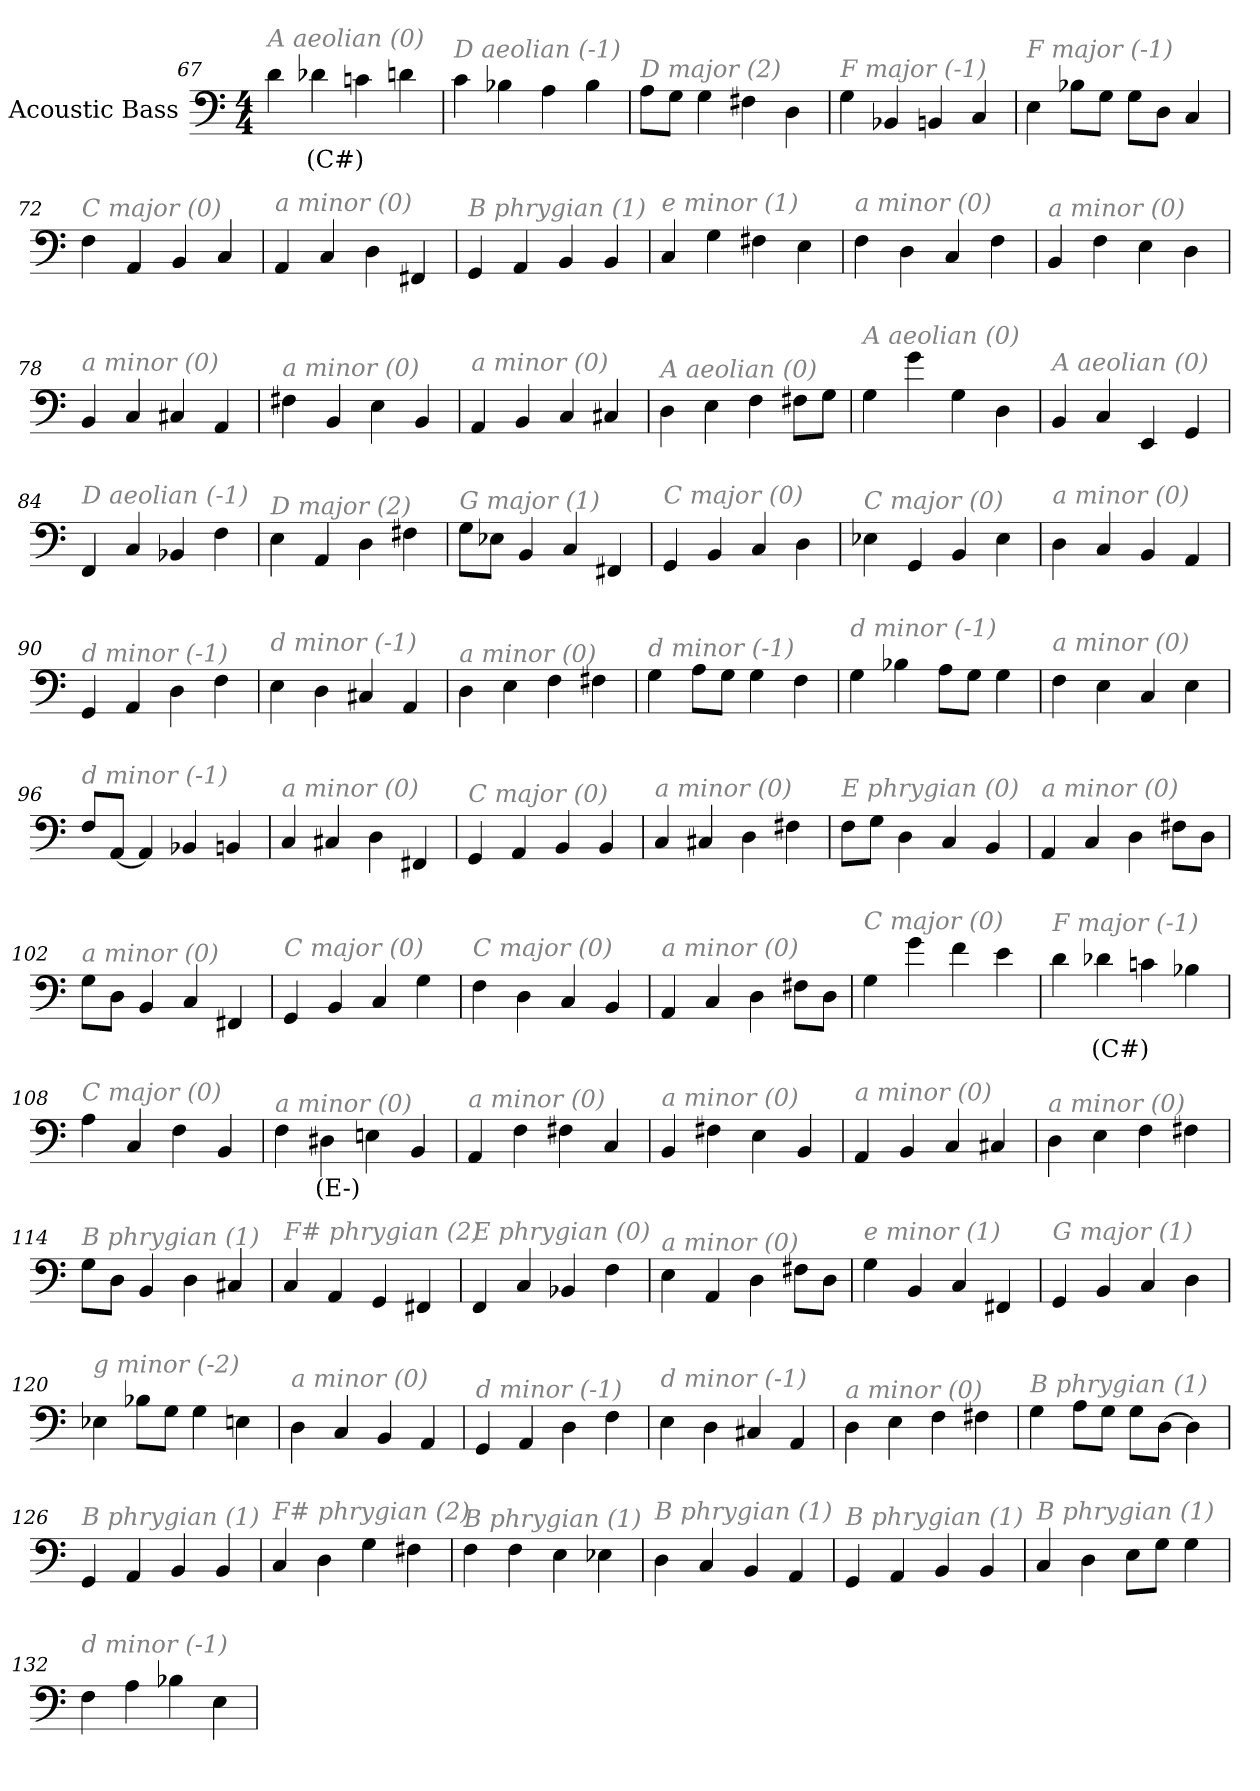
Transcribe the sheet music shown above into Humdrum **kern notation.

**kern	**text
*part1	*part1
*staff1	*staff1
*I"Acoustic Bass	*
*clefF4	*
*ITrd7c12	*
*k[]	*
*C:	*
*M4/4	*
=67	=67
!LO:TX:i:color=#808080:t=A aeolian (0)	!
4D	.
4D-Xi	(C#)
4Cn	.
4D	.
=68	=68
!LO:TX:i:color=#808080:t=D aeolian (-1)	!
4C	.
4BB-X	.
4AA	.
4BB-	.
=69	=69
!LO:TX:i:color=#808080:t=D major (2)	!
8AAL	.
8GGJ	.
4GG	.
4FF#X	.
4DD	.
=70	=70
!LO:TX:i:color=#808080:t=F major (-1)	!
4GG	.
4BBB-X	.
4BBBn	.
4CC	.
=71	=71
!LO:TX:i:color=#808080:t=F major (-1)	!
4EE	.
8BB-XL	.
8GGJ	.
8GGL	.
8DDJ	.
4CC	.
=72	=72
!LO:TX:i:color=#808080:t=C major (0)	!
4FF	.
4AAA	.
4BBB	.
4CC	.
=73	=73
!LO:TX:i:color=#808080:t=a minor (0)	!
4AAA	.
4CC	.
4DD	.
4FFF#X	.
=74	=74
!LO:TX:i:color=#808080:t=B phrygian (1)	!
4GGG	.
4AAA	.
4BBB	.
4BBB	.
=75	=75
!LO:TX:i:color=#808080:t=e minor (1)	!
4CC	.
4GG	.
4FF#X	.
4EE	.
=76	=76
!LO:TX:i:color=#808080:t=a minor (0)	!
4FF	.
4DD	.
4CC	.
4FF	.
=77	=77
!LO:TX:i:color=#808080:t=a minor (0)	!
4BBB	.
4FF	.
4EE	.
4DD	.
=78	=78
!LO:TX:i:color=#808080:t=a minor (0)	!
4BBB	.
4CC	.
4CC#X	.
4AAA	.
=79	=79
!LO:TX:i:color=#808080:t=a minor (0)	!
4FF#X	.
4BBB	.
4EE	.
4BBB	.
=80	=80
!LO:TX:i:color=#808080:t=a minor (0)	!
4AAA	.
4BBB	.
4CC	.
4CC#X	.
=81	=81
!LO:TX:i:color=#808080:t=A aeolian (0)	!
4DD	.
4EE	.
4FF	.
8FF#XL	.
8GGJ	.
=82	=82
!LO:TX:i:color=#808080:t=A aeolian (0)	!
4GG	.
4G	.
4GG	.
4DD	.
=83	=83
!LO:TX:i:color=#808080:t=A aeolian (0)	!
4BBB	.
4CC	.
4EEE	.
4GGG	.
=84	=84
!LO:TX:i:color=#808080:t=D aeolian (-1)	!
4FFF	.
4CC	.
4BBB-X	.
4FF	.
=85	=85
!LO:TX:i:color=#808080:t=D major (2)	!
4EE	.
4AAA	.
4DD	.
4FF#X	.
=86	=86
!LO:TX:i:color=#808080:t=G major (1)	!
8GGL	.
8EE-XJ	.
4BBB	.
4CC	.
4FFF#X	.
=87	=87
!LO:TX:i:color=#808080:t=C major (0)	!
4GGG	.
4BBB	.
4CC	.
4DD	.
=88	=88
!LO:TX:i:color=#808080:t=C major (0)	!
4EE-X	.
4GGG	.
4BBB	.
4EE-	.
=89	=89
!LO:TX:i:color=#808080:t=a minor (0)	!
4DD	.
4CC	.
4BBB	.
4AAA	.
=90	=90
!LO:TX:i:color=#808080:t=d minor (-1)	!
4GGG	.
4AAA	.
4DD	.
4FF	.
=91	=91
!LO:TX:i:color=#808080:t=d minor (-1)	!
4EE	.
4DD	.
4CC#X	.
4AAA	.
=92	=92
!LO:TX:i:color=#808080:t=a minor (0)	!
4DD	.
4EE	.
4FF	.
4FF#X	.
=93	=93
!LO:TX:i:color=#808080:t=d minor (-1)	!
4GG	.
8AAL	.
8GGJ	.
4GG	.
4FF	.
=94	=94
!LO:TX:i:color=#808080:t=d minor (-1)	!
4GG	.
4BB-X	.
8AAL	.
8GGJ	.
4GG	.
=95	=95
!LO:TX:i:color=#808080:t=a minor (0)	!
4FF	.
4EE	.
4CC	.
4EE	.
=96	=96
!LO:TX:i:color=#808080:t=d minor (-1)	!
8FFL	.
[8AAAJ	.
4AAA]	.
4BBB-X	.
4BBBn	.
=97	=97
!LO:TX:i:color=#808080:t=a minor (0)	!
4CC	.
4CC#X	.
4DD	.
4FFF#X	.
=98	=98
!LO:TX:i:color=#808080:t=C major (0)	!
4GGG	.
4AAA	.
4BBB	.
4BBB	.
=99	=99
!LO:TX:i:color=#808080:t=a minor (0)	!
4CC	.
4CC#X	.
4DD	.
4FF#X	.
=100	=100
!LO:TX:i:color=#808080:t=E phrygian (0)	!
8FFL	.
8GGJ	.
4DD	.
4CC	.
4BBB	.
=101	=101
!LO:TX:i:color=#808080:t=a minor (0)	!
4AAA	.
4CC	.
4DD	.
8FF#XL	.
8DDJ	.
=102	=102
!LO:TX:i:color=#808080:t=a minor (0)	!
8GGL	.
8DDJ	.
4BBB	.
4CC	.
4FFF#X	.
=103	=103
!LO:TX:i:color=#808080:t=C major (0)	!
4GGG	.
4BBB	.
4CC	.
4GG	.
=104	=104
!LO:TX:i:color=#808080:t=C major (0)	!
4FF	.
4DD	.
4CC	.
4BBB	.
=105	=105
!LO:TX:i:color=#808080:t=a minor (0)	!
4AAA	.
4CC	.
4DD	.
8FF#XL	.
8DDJ	.
=106	=106
!LO:TX:i:color=#808080:t=C major (0)	!
4GG	.
4G	.
4F	.
4E	.
=107	=107
!LO:TX:i:color=#808080:t=F major (-1)	!
4D	.
4D-Xi	(C#)
4Cn	.
4BB-X	.
=108	=108
!LO:TX:i:color=#808080:t=C major (0)	!
4AA	.
4CC	.
4FF	.
4BBB	.
=109	=109
!LO:TX:i:color=#808080:t=a minor (0)	!
4FF	.
4DD#Xi	(E-)
4EEn	.
4BBB	.
=110	=110
!LO:TX:i:color=#808080:t=a minor (0)	!
4AAA	.
4FF	.
4FF#X	.
4CC	.
=111	=111
!LO:TX:i:color=#808080:t=a minor (0)	!
4BBB	.
4FF#X	.
4EE	.
4BBB	.
=112	=112
!LO:TX:i:color=#808080:t=a minor (0)	!
4AAA	.
4BBB	.
4CC	.
4CC#X	.
=113	=113
!LO:TX:i:color=#808080:t=a minor (0)	!
4DD	.
4EE	.
4FF	.
4FF#X	.
=114	=114
!LO:TX:i:color=#808080:t=B phrygian (1)	!
8GGL	.
8DDJ	.
4BBB	.
4DD	.
4CC#X	.
=115	=115
!LO:TX:i:color=#808080:t=F# phrygian (2)	!
4CC	.
4AAA	.
4GGG	.
4FFF#X	.
=116	=116
!LO:TX:i:color=#808080:t=E phrygian (0)	!
4FFF	.
4CC	.
4BBB-X	.
4FF	.
=117	=117
!LO:TX:i:color=#808080:t=a minor (0)	!
4EE	.
4AAA	.
4DD	.
8FF#XL	.
8DDJ	.
=118	=118
!LO:TX:i:color=#808080:t=e minor (1)	!
4GG	.
4BBB	.
4CC	.
4FFF#X	.
=119	=119
!LO:TX:i:color=#808080:t=G major (1)	!
4GGG	.
4BBB	.
4CC	.
4DD	.
=120	=120
!LO:TX:i:color=#808080:t=g minor (-2)	!
4EE-X	.
8BB-XL	.
8GGJ	.
4GG	.
4EEn	.
=121	=121
!LO:TX:i:color=#808080:t=a minor (0)	!
4DD	.
4CC	.
4BBB	.
4AAA	.
=122	=122
!LO:TX:i:color=#808080:t=d minor (-1)	!
4GGG	.
4AAA	.
4DD	.
4FF	.
=123	=123
!LO:TX:i:color=#808080:t=d minor (-1)	!
4EE	.
4DD	.
4CC#X	.
4AAA	.
=124	=124
!LO:TX:i:color=#808080:t=a minor (0)	!
4DD	.
4EE	.
4FF	.
4FF#X	.
=125	=125
!LO:TX:i:color=#808080:t=B phrygian (1)	!
4GG	.
8AAL	.
8GGJ	.
8GGL	.
[8DDJ	.
4DD]	.
=126	=126
!LO:TX:i:color=#808080:t=B phrygian (1)	!
4GGG	.
4AAA	.
4BBB	.
4BBB	.
=127	=127
!LO:TX:i:color=#808080:t=F# phrygian (2)	!
4CC	.
4DD	.
4GG	.
4FF#X	.
=128	=128
!LO:TX:i:color=#808080:t=B phrygian (1)	!
4FF	.
4FF	.
4EE	.
4EE-X	.
=129	=129
!LO:TX:i:color=#808080:t=B phrygian (1)	!
4DD	.
4CC	.
4BBB	.
4AAA	.
=130	=130
!LO:TX:i:color=#808080:t=B phrygian (1)	!
4GGG	.
4AAA	.
4BBB	.
4BBB	.
=131	=131
!LO:TX:i:color=#808080:t=B phrygian (1)	!
4CC	.
4DD	.
8EEL	.
8GGJ	.
4GG	.
=132	=132
!LO:TX:i:color=#808080:t=d minor (-1)	!
4FF	.
4AA	.
4BB-X	.
4EE	.
=	=
*-	*-
